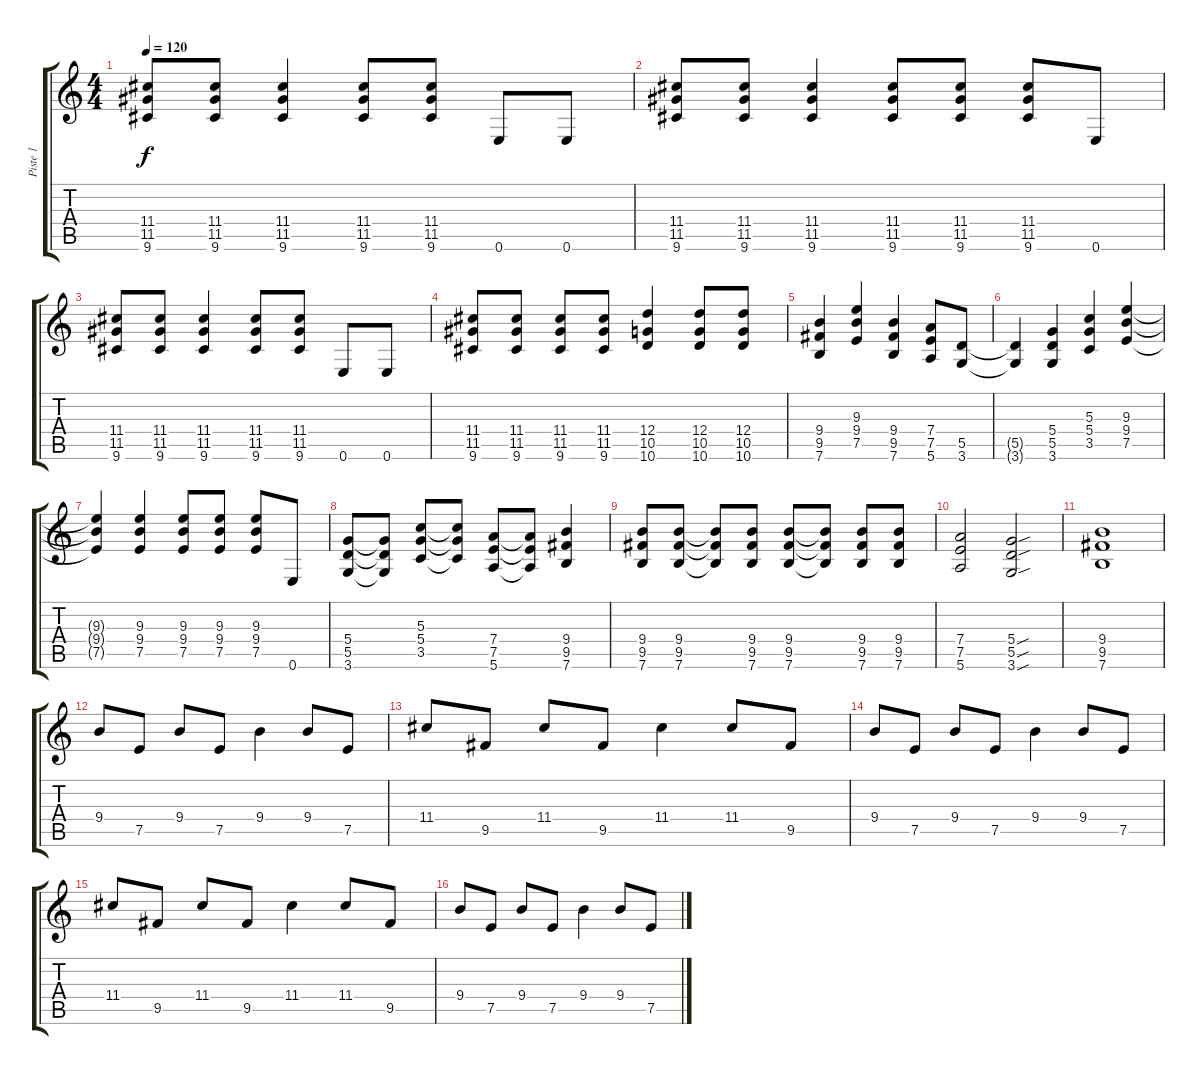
\track ("Piste 1" "Piste 1") {instrument distortionguitar}
\staff {score tabs}
\tuning (E4 B3 G3 D3 A2 E2) {hide}
\ts (4 4)
\tempo 120
\clef g2
\ks c
(11.4 11.5 9.6).8{dy f} (11.4 11.5 9.6).8 (11.4 11.5 9.6).4 (11.4 11.5 9.6).8 (11.4 11.5 9.6).8 0.6.8 0.6.8 |
(11.4 11.5 9.6).8 (11.4 11.5 9.6).8 (11.4 11.5 9.6).4 (11.4 11.5 9.6).8 (11.4 11.5 9.6).8 (11.4 11.5 9.6).8 0.6.8 |
(11.4 11.5 9.6).8 (11.4 11.5 9.6).8 (11.4 11.5 9.6).4 (11.4 11.5 9.6).8 (11.4 11.5 9.6).8 0.6.8 0.6.8 |
(11.4 11.5 9.6).8 (11.4 11.5 9.6).8 (11.4 11.5 9.6).8 (11.4 11.5 9.6).8 (12.4 10.5 10.6).4 (12.4 10.5 10.6).8 (12.4 10.5 10.6).8 |
(9.4 9.5 7.6).4 (9.3 9.4 7.5).4 (9.4 9.5 7.6).4 (7.4 7.5 5.6).8 (5.5 3.6).8 |
(5.5{t} 3.6{t}).4 (5.4 5.5 3.6).4 (5.3 5.4 3.5).4 (9.3 9.4 7.5).4 |
(9.3{t} 9.4{t} 7.5{t}).4 (9.3 9.4 7.5).4 (9.3 9.4 7.5).8 (9.3 9.4 7.5).8 (9.3 9.4 7.5).8 0.6.8 |
(5.4 5.5 3.6).8 (5.4{t} 5.5{t} 3.6{t}).8 (5.3 5.4 3.5).8 (5.3{t} 5.4{t} 3.5{t}).8 (7.4 7.5 5.6).8 (7.4{t} 7.5{t} 5.6{t}).8 (9.4 9.5 7.6).4 |
(9.4 9.5 7.6).8 (9.4 9.5 7.6).8 (9.4{t} 9.5{t} 7.6{t}).8 (9.4 9.5 7.6).8 (9.4 9.5 7.6).8 (9.4{t} 9.5{t} 7.6{t}).8 (9.4 9.5 7.6).8 (9.4 9.5 7.6).8 |
(7.4 7.5 5.6).2 (5.4{sou} 5.5{sou} 3.6{sou}).2 |
(9.4 9.5 7.6).1 |
9.4.8 7.5.8 9.4.8 7.5.8 9.4.4 9.4.8 7.5.8 |
11.4.8 9.5.8 11.4.8 9.5.8 11.4.4 11.4.8 9.5.8 |
9.4.8 7.5.8 9.4.8 7.5.8 9.4.4 9.4.8 7.5.8 |
11.4.8 9.5.8 11.4.8 9.5.8 11.4.4 11.4.8 9.5.8 |
9.4.8 7.5.8 9.4.8 7.5.8 9.4.4 9.4.8 7.5.8
